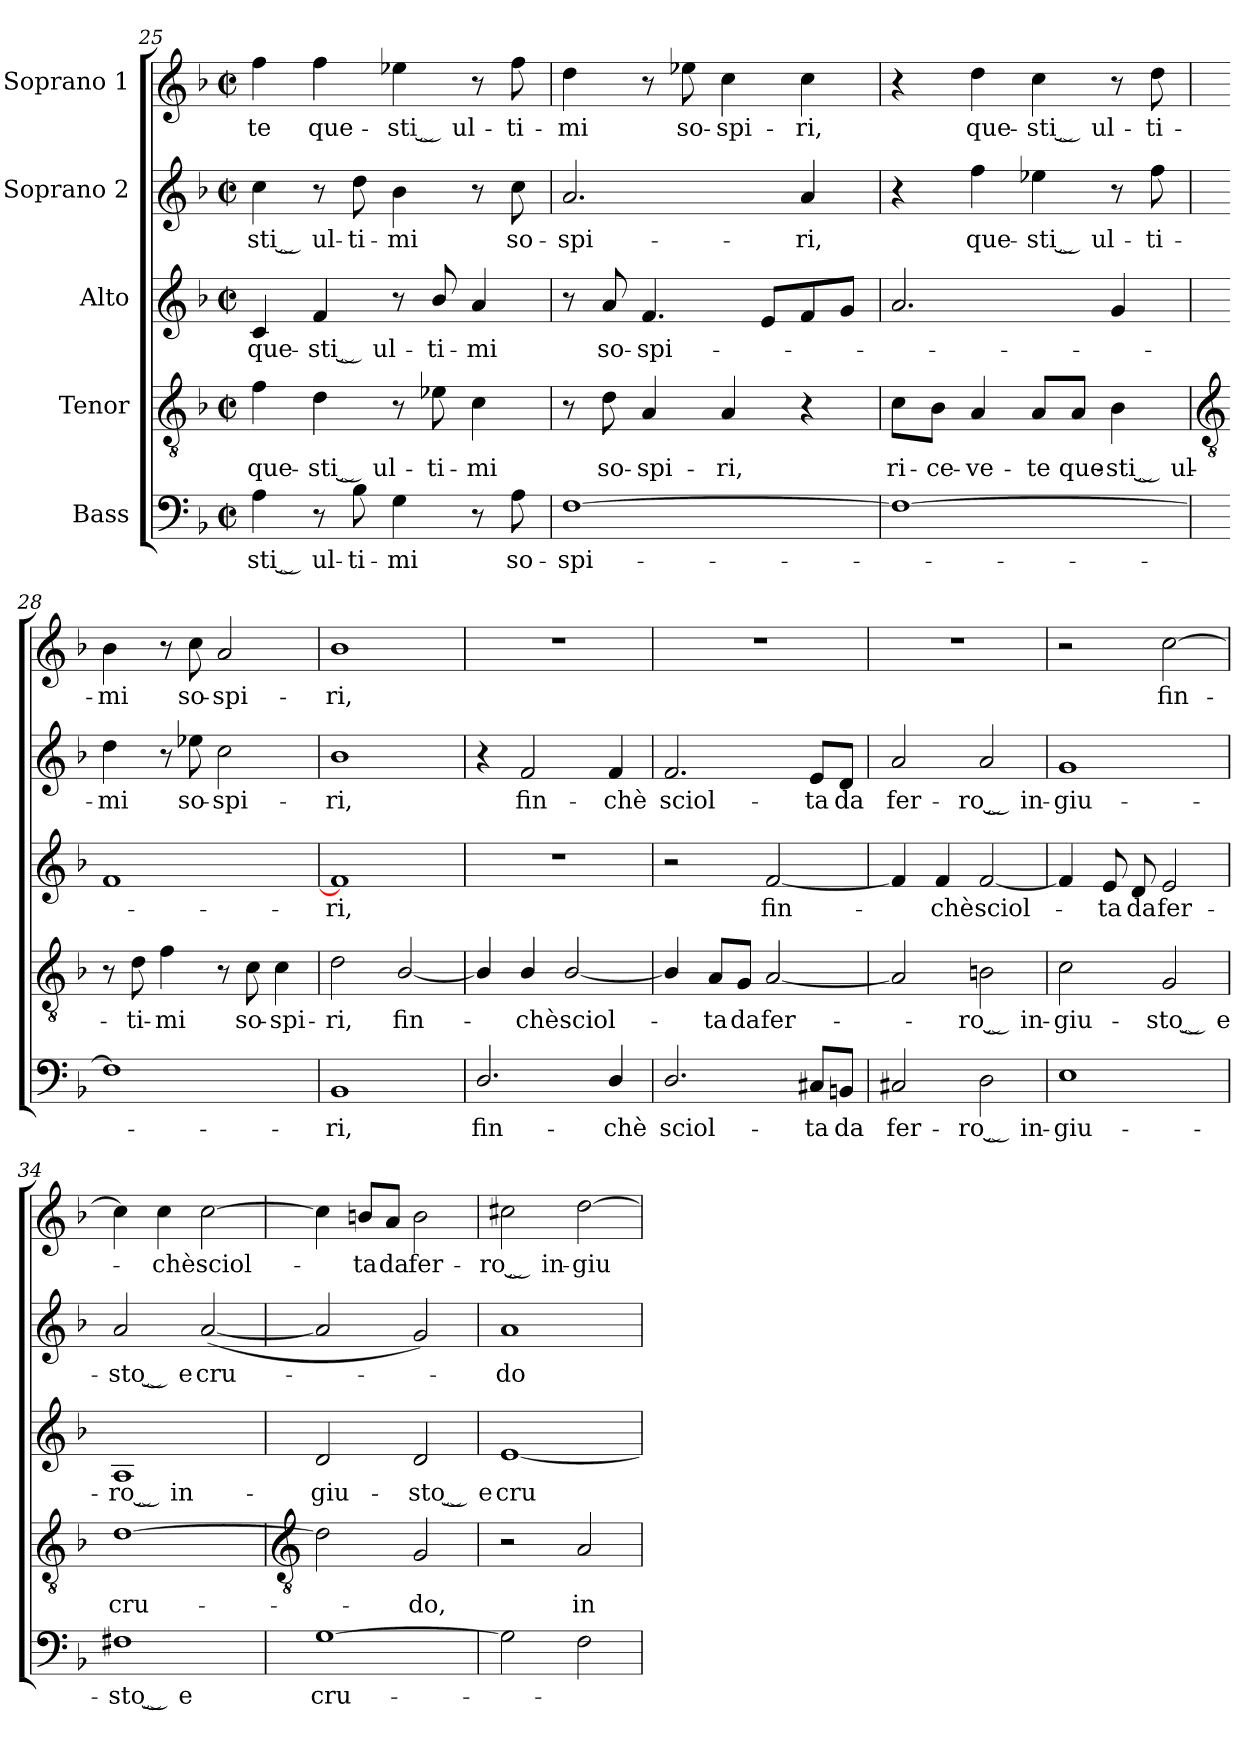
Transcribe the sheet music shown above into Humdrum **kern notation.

**kern	**text	**kern	**text	**kern	**text	**kern	**text	**kern	**text
*part5	*part5	*part4	*part4	*part3	*part3	*part2	*part2	*part1	*part1
*staff5	*staff5	*staff4	*staff4	*staff3	*staff3	*staff2	*staff2	*staff1	*staff1
*I"Bass	*	*I"Tenor	*	*I"Alto	*	*I"Soprano 2	*	*I"Soprano 1	*
*clefF4	*	*clefGv2	*	*clefG2	*	*clefG2	*	*clefG2	*
*k[b-]	*	*k[b-]	*	*k[b-]	*	*k[b-]	*	*k[b-]	*
*F:	*	*F:	*	*F:	*	*F:	*	*F:	*
*M2/2	*	*M2/2	*	*M2/2	*	*M2/2	*	*M2/2	*
*met(c|)	*	*met(c|)	*	*met(c|)	*	*met(c|)	*	*met(c|)	*
=25	=25	=25	=25	=25	=25	=25	=25	=25	=25
!	!LO:LY:b	!	!LO:LY:b	!	!LO:LY:b	!	!LO:LY:b	!	!LO:LY:b
4A	-sti ̮ ul-	4f	que-	4c	que-	4cc	-sti ̮ ul-	4ff	-te
!	!	!	!LO:LY:b	!	!LO:LY:b	!	!	!	!LO:LY:b
8r	.	4d	-sti ̮ ul-	4f	-sti ̮ ul-	8r	.	4ff	que-
!	!LO:LY:b	!	!	!	!	!	!LO:LY:b	!	!
8B-	-ti-	.	.	.	.	8dd	-ti-	.	.
!	!LO:LY:b	!	!	!	!	!	!LO:LY:b	!	!LO:LY:b
4G	-mi	8r	.	8r	.	4b-	-mi	4ee-X	-sti ̮ ul-
!	!	!	!LO:LY:b	!	!LO:LY:b	!	!	!	!
.	.	8e-X	-ti-	8b-/	-ti-	.	.	.	.
!	!	!	!LO:LY:b	!	!LO:LY:b	!	!	!	!
8r	.	4c	-mi	4a	-mi	8r	.	8r	.
!	!LO:LY:b	!	!	!	!	!	!LO:LY:b	!	!LO:LY:b
8A	so-	.	.	.	.	8cc	so-	8ff	-ti-
=26	=26	=26	=26	=26	=26	=26	=26	=26	=26
!	!LO:LY:b	!	!	!	!	!	!LO:LY:b	!	!LO:LY:b
[1F	-spi-	8r	.	8r	.	2.a	-spi-	4dd	-mi
!	!	!	!LO:LY:b	!	!LO:LY:b	!	!	!	!
.	.	8d	so-	8a	so-	.	.	.	.
!	!	!	!LO:LY:b	!	!LO:LY:b	!	!	!	!
.	.	4A	-spi-	4.f	-spi-	.	.	8r	.
!	!	!	!	!	!	!	!	!	!LO:LY:b
.	.	.	.	.	.	.	.	8ee-X	so-
!	!	!	!LO:LY:b	!	!	!	!	!	!LO:LY:b
.	.	4A	-ri,	.	.	.	.	4cc	-spi-
.	.	.	.	8eL	.	.	.	.	.
!	!	!	!	!	!	!	!LO:LY:b	!	!LO:LY:b
.	.	4r	.	8f	.	4a	-ri,	4cc	-ri,
.	.	.	.	8gJ	.	.	.	.	.
=27	=27	=27	=27	=27	=27	=27	=27	=27	=27
!	!	!	!LO:LY:b	!	!	!	!	!	!
1F_	.	8c\L	ri-	2.a	.	4r	.	4r	.
!	!	!	!LO:LY:b	!	!	!	!	!	!
.	.	8B-\J	-ce-	.	.	.	.	.	.
!	!	!	!LO:LY:b	!	!	!	!LO:LY:b	!	!LO:LY:b
.	.	4A	-ve-	.	.	4ff	que-	4dd	que-
!	!	!	!LO:LY:b	!	!	!	!LO:LY:b	!	!LO:LY:b
.	.	8A/L	-te	.	.	4ee-X	-sti ̮ ul-	4cc	-sti ̮ ul-
!	!	!	!LO:LY:b	!	!	!	!	!	!
.	.	8A/J	que-	.	.	.	.	.	.
!	!	!	!LO:LY:b	!	!	!	!	!	!
.	.	4B-	-sti ̮ ul-	4g	.	8r	.	8r	.
!	!	!	!	!	!	!	!LO:LY:b	!	!LO:LY:b
.	.	.	.	.	.	8ff	-ti-	8dd	-ti-
!!LO:LB:g=z
=28	=28	=28	=28	=28	=28	=28	=28	=28	=28
*	*	*clefGv2	*	*	*	*	*	*	*
!	!	!	!	!	!	!	!LO:LY:b	!	!LO:LY:b
1F]	.	8r	.	1f	.	4dd	-mi	4b-	-mi
!	!	!	!LO:LY:b	!	!	!	!	!	!
.	.	8d	-ti-	.	.	.	.	.	.
!	!	!	!LO:LY:b	!	!	!	!	!	!
.	.	4f	-mi	.	.	8r	.	8r	.
!	!	!	!	!	!	!	!LO:LY:b	!	!LO:LY:b
.	.	.	.	.	.	8ee-X	so-	8cc	so-
!	!	!	!	!	!	!	!LO:LY:b	!	!LO:LY:b
.	.	8r	.	.	.	2cc	-spi-	2a	-spi-
!	!	!	!LO:LY:b	!	!	!	!	!	!
.	.	8c	so-	.	.	.	.	.	.
!	!	!	!LO:LY:b	!	!	!	!	!	!
.	.	4c	-spi-	.	.	.	.	.	.
=29	=29	=29	=29	=29	=29	=29	=29	=29	=29
!	!LO:LY:b	!	!LO:LY:b	!	!LO:LY:b	!	!LO:LY:b	!	!LO:LY:b
1BB-	ri,	2d	-ri,	1f]	ri,	1b-	-ri,	1b-	-ri,
!	!	!	!LO:LY:b	!	!	!	!	!	!
.	.	[2B-/	fin-	.	.	.	.	.	.
=30	=30	=30	=30	=30	=30	=30	=30	=30	=30
!	!LO:LY:b	!	!	!	!	!	!	!	!
2.D/	fin-	4B-/]	.	1r	.	4r	.	1r	.
!	!	!	!LO:LY:b	!	!	!	!LO:LY:b	!	!
.	.	4B-/	chè	.	.	2f	fin-	.	.
!	!	!	!LO:LY:b	!	!	!	!	!	!
.	.	[2B-/	sciol-	.	.	.	.	.	.
!	!LO:LY:b	!	!	!	!	!	!LO:LY:b	!	!
4D/	-chè	.	.	.	.	4f	-chè	.	.
=31	=31	=31	=31	=31	=31	=31	=31	=31	=31
!	!LO:LY:b	!	!	!	!	!	!LO:LY:b	!	!
2.D/	sciol-	4B-/]	.	2r	.	2.f	sciol-	1r	.
!	!	!	!LO:LY:b	!	!	!	!	!	!
.	.	8A/L	ta	.	.	.	.	.	.
!	!	!	!LO:LY:b	!	!	!	!	!	!
.	.	8G/J	da	.	.	.	.	.	.
!	!	!	!LO:LY:b	!	!LO:LY:b	!	!	!	!
.	.	[2A	fer-	[2f	fin-	.	.	.	.
!	!LO:LY:b	!	!	!	!	!	!LO:LY:b	!	!
8C#X/L	-ta	.	.	.	.	8e/L	-ta	.	.
!	!LO:LY:b	!	!	!	!	!	!LO:LY:b	!	!
8BBn/J	da	.	.	.	.	8d/J	da	.	.
=32	=32	=32	=32	=32	=32	=32	=32	=32	=32
!	!LO:LY:b	!	!	!	!	!	!LO:LY:b	!	!
2C#X	fer-	2A]	.	4f]	.	2a	fer-	1r	.
!	!	!	!	!	!LO:LY:b	!	!	!	!
.	.	.	.	4f	chè	.	.	.	.
!	!LO:LY:b	!	!LO:LY:b	!	!LO:LY:b	!	!LO:LY:b	!	!
2D	-ro ̮ in-	2Bn	ro ̮ in-	[2f	sciol-	2a	-ro ̮ in-	.	.
=33	=33	=33	=33	=33	=33	=33	=33	=33	=33
!	!LO:LY:b	!	!LO:LY:b	!	!	!	!LO:LY:b	!	!
1E	-giu-	2c	-giu-	4f]	.	1g	-giu-	2r	.
!	!	!	!	!	!LO:LY:b	!	!	!	!
.	.	.	.	8e	ta	.	.	.	.
!	!	!	!	!	!LO:LY:b	!	!	!	!
.	.	.	.	8d	da	.	.	.	.
!	!	!	!LO:LY:b	!	!LO:LY:b	!	!	!	!LO:LY:b
.	.	2G	-sto ̮ e	2e	fer-	.	.	[2cc	fin-
=34	=34	=34	=34	=34	=34	=34	=34	=34	=34
!	!LO:LY:b	!	!LO:LY:b	!	!LO:LY:b	!	!LO:LY:b	!	!
1F#X	-sto ̮ e	[1d	cru-	1A	-ro ̮ in-	2a	-sto ̮ e	4cc]	.
!	!	!	!	!	!	!	!	!	!LO:LY:b
.	.	.	.	.	.	.	.	4cc	chè
!	!	!	!	!	!	!	!LO:LY:b	!	!LO:LY:b
.	.	.	.	.	.	(<[2a	cru-	[2cc	sciol-
!!LO:LB:g=z
=35	=35	=35	=35	=35	=35	=35	=35	=35	=35
*	*	*clefGv2	*	*	*	*	*	*	*
!	!LO:LY:b	!	!	!	!LO:LY:b	!	!	!	!
[1G	cru-	2d]	.	2d	-giu-	2a]	.	4cc]	.
!	!	!	!	!	!	!	!	!	!LO:LY:b
.	.	.	.	.	.	.	.	8bn/L	ta
!	!	!	!	!	!	!	!	!	!LO:LY:b
.	.	.	.	.	.	.	.	8a/J	da
!	!	!	!LO:LY:b	!	!LO:LY:b	!	!	!	!LO:LY:b
.	.	2G	do,	2d	-sto ̮ e	2g)	.	2b	fer-
=36	=36	=36	=36	=36	=36	=36	=36	=36	=36
!	!	!	!	!	!LO:LY:b	!	!LO:LY:b	!	!LO:LY:b
2G]	.	2r	.	[1e	cru-	1a	do	2cc#X	-ro ̮ in-
!	!	!	!LO:LY:b	!	!	!	!	!	!LO:LY:b
2F	.	2A	in-	.	.	.	.	[2dd	-giu-
=	=	=	=	=	=	=	=	=	=
*-	*-	*-	*-	*-	*-	*-	*-	*-	*-
